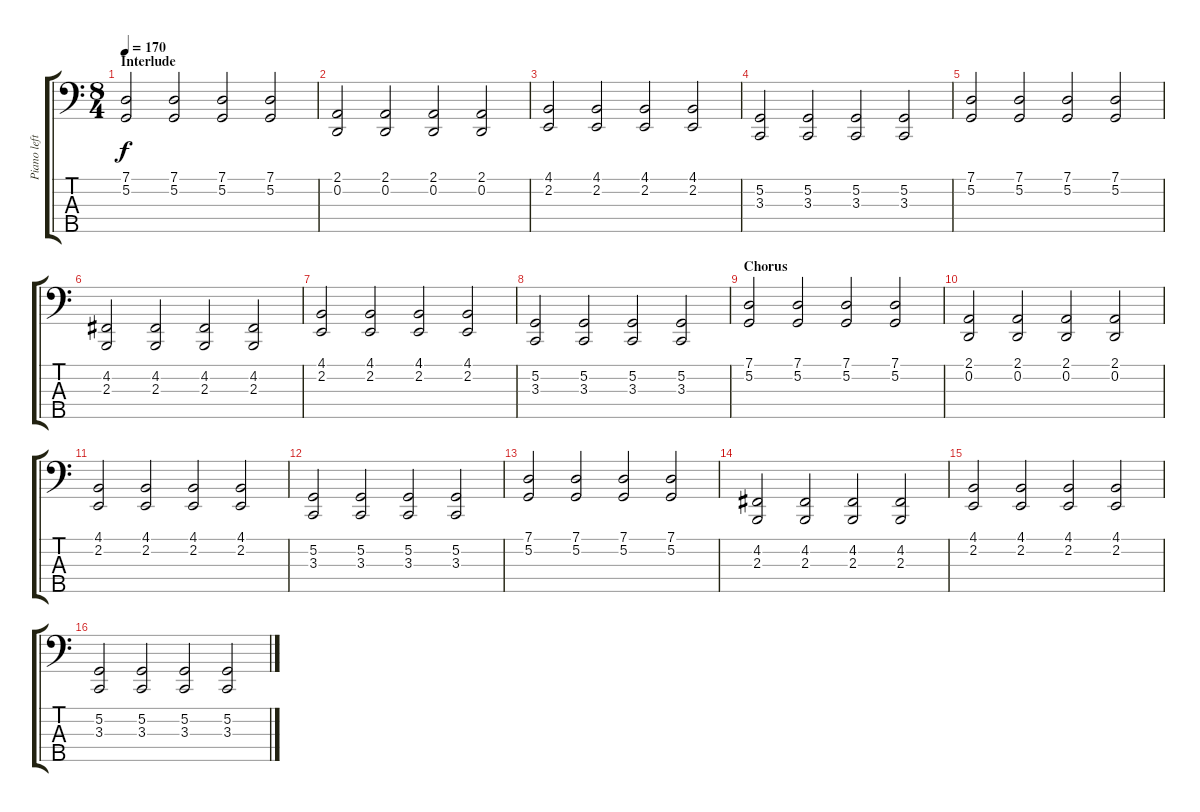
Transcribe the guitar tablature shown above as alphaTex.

\track ("Piano left hand" "Piano left") {instrument acousticgrandpiano}
\staff {score tabs}
\tuning (G2 D2 A1 E1 B0) {hide}
\ts (8 4)
\section ("" "Interlude")
\tempo 170
\clef f4
\ks c
(7.1 5.2).2{dy f volume 12} (7.1 5.2).2 (7.1 5.2).2 (7.1 5.2).2 |
(2.1 0.2).2 (2.1 0.2).2 (2.1 0.2).2 (2.1 0.2).2 |
(4.1 2.2).2 (4.1 2.2).2 (4.1 2.2).2 (4.1 2.2).2 |
(5.2 3.3).2 (5.2 3.3).2 (5.2 3.3).2 (5.2 3.3).2 |
(7.1 5.2).2{volume 10} (7.1 5.2).2 (7.1 5.2).2 (7.1 5.2).2 |
(4.2 2.3).2 (4.2 2.3).2 (4.2 2.3).2 (4.2 2.3).2 |
(4.1 2.2).2 (4.1 2.2).2 (4.1 2.2).2 (4.1 2.2).2 |
(5.2 3.3).2 (5.2 3.3).2 (5.2 3.3).2 (5.2 3.3).2 |
\section ("" "Chorus")
(7.1 5.2).2{volume 12} (7.1 5.2).2 (7.1 5.2).2 (7.1 5.2).2 |
(2.1 0.2).2 (2.1 0.2).2 (2.1 0.2).2 (2.1 0.2).2 |
(4.1 2.2).2 (4.1 2.2).2 (4.1 2.2).2 (4.1 2.2).2 |
(5.2 3.3).2 (5.2 3.3).2 (5.2 3.3).2 (5.2 3.3).2 |
(7.1 5.2).2{volume 10} (7.1 5.2).2 (7.1 5.2).2 (7.1 5.2).2 |
(4.2 2.3).2 (4.2 2.3).2 (4.2 2.3).2 (4.2 2.3).2 |
(4.1 2.2).2 (4.1 2.2).2 (4.1 2.2).2 (4.1 2.2).2 |
(5.2 3.3).2 (5.2 3.3).2 (5.2 3.3).2 (5.2 3.3).2
